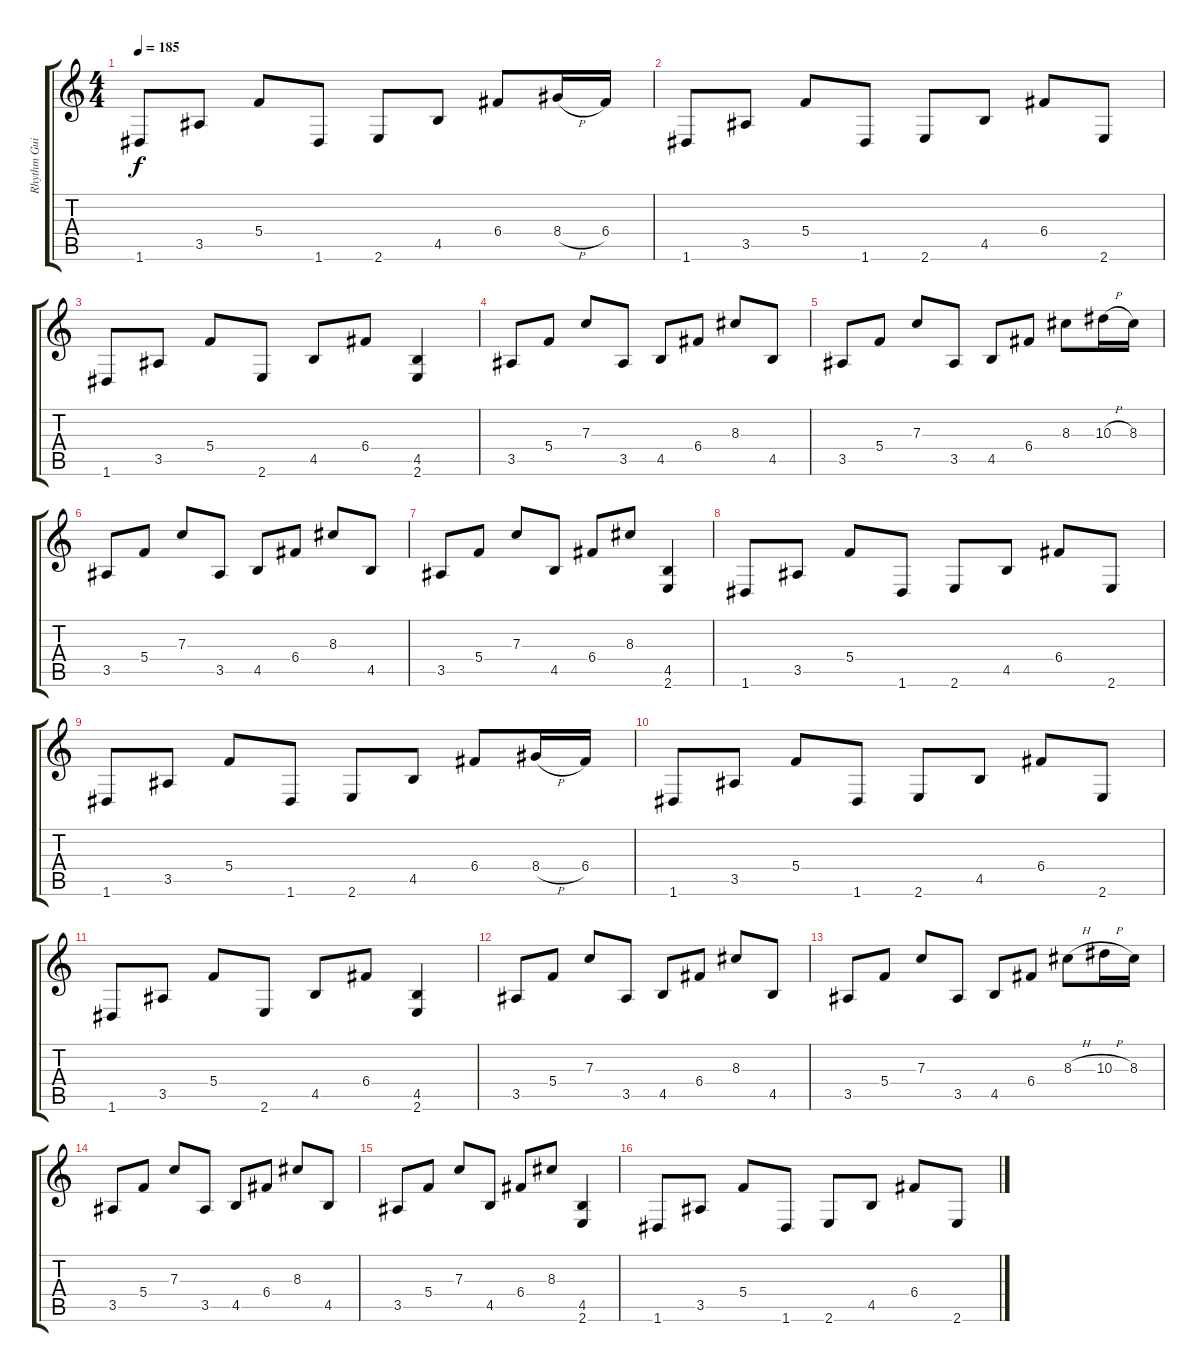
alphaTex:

\track ("Rhythm Guitar 2" "Rhythm Gui") {instrument distortionguitar}
\staff {score tabs}
\tuning (D4 A3 F3 C3 G2 D2) {hide}
\ts (4 4)
\tempo 185
\clef g2
\ks c
1.6.8{dy f} 3.5.8 5.4.8 1.6.8 2.6.8 4.5.8 6.4.8 8.4{h}.16 6.4.16 |
1.6.8 3.5.8 5.4.8 1.6.8 2.6.8 4.5.8 6.4.8 2.6.8 |
1.6.8 3.5.8 5.4.8 2.6.8 4.5.8 6.4.8 (4.5 2.6).4 |
3.5.8 5.4.8 7.3.8 3.5.8 4.5.8 6.4.8 8.3.8 4.5.8 |
3.5.8 5.4.8 7.3.8 3.5.8 4.5.8 6.4.8 8.3.8 10.3{h}.16 8.3.16 |
3.5.8 5.4.8 7.3.8 3.5.8 4.5.8 6.4.8 8.3.8 4.5.8 |
3.5.8 5.4.8 7.3.8 4.5.8 6.4.8 8.3.8 (4.5 2.6).4 |
1.6.8 3.5.8 5.4.8 1.6.8 2.6.8 4.5.8 6.4.8 2.6.8 |
1.6.8 3.5.8 5.4.8 1.6.8 2.6.8 4.5.8 6.4.8 8.4{h}.16 6.4.16 |
1.6.8 3.5.8 5.4.8 1.6.8 2.6.8 4.5.8 6.4.8 2.6.8 |
1.6.8 3.5.8 5.4.8 2.6.8 4.5.8 6.4.8 (4.5 2.6).4 |
3.5.8 5.4.8 7.3.8 3.5.8 4.5.8 6.4.8 8.3.8 4.5.8 |
3.5.8 5.4.8 7.3.8 3.5.8 4.5.8 6.4.8 8.3{h}.8 10.3{h}.16 8.3.16 |
3.5.8 5.4.8 7.3.8 3.5.8 4.5.8 6.4.8 8.3.8 4.5.8 |
3.5.8 5.4.8 7.3.8 4.5.8 6.4.8 8.3.8 (4.5 2.6).4 |
1.6.8 3.5.8 5.4.8 1.6.8 2.6.8 4.5.8 6.4.8 2.6.8
